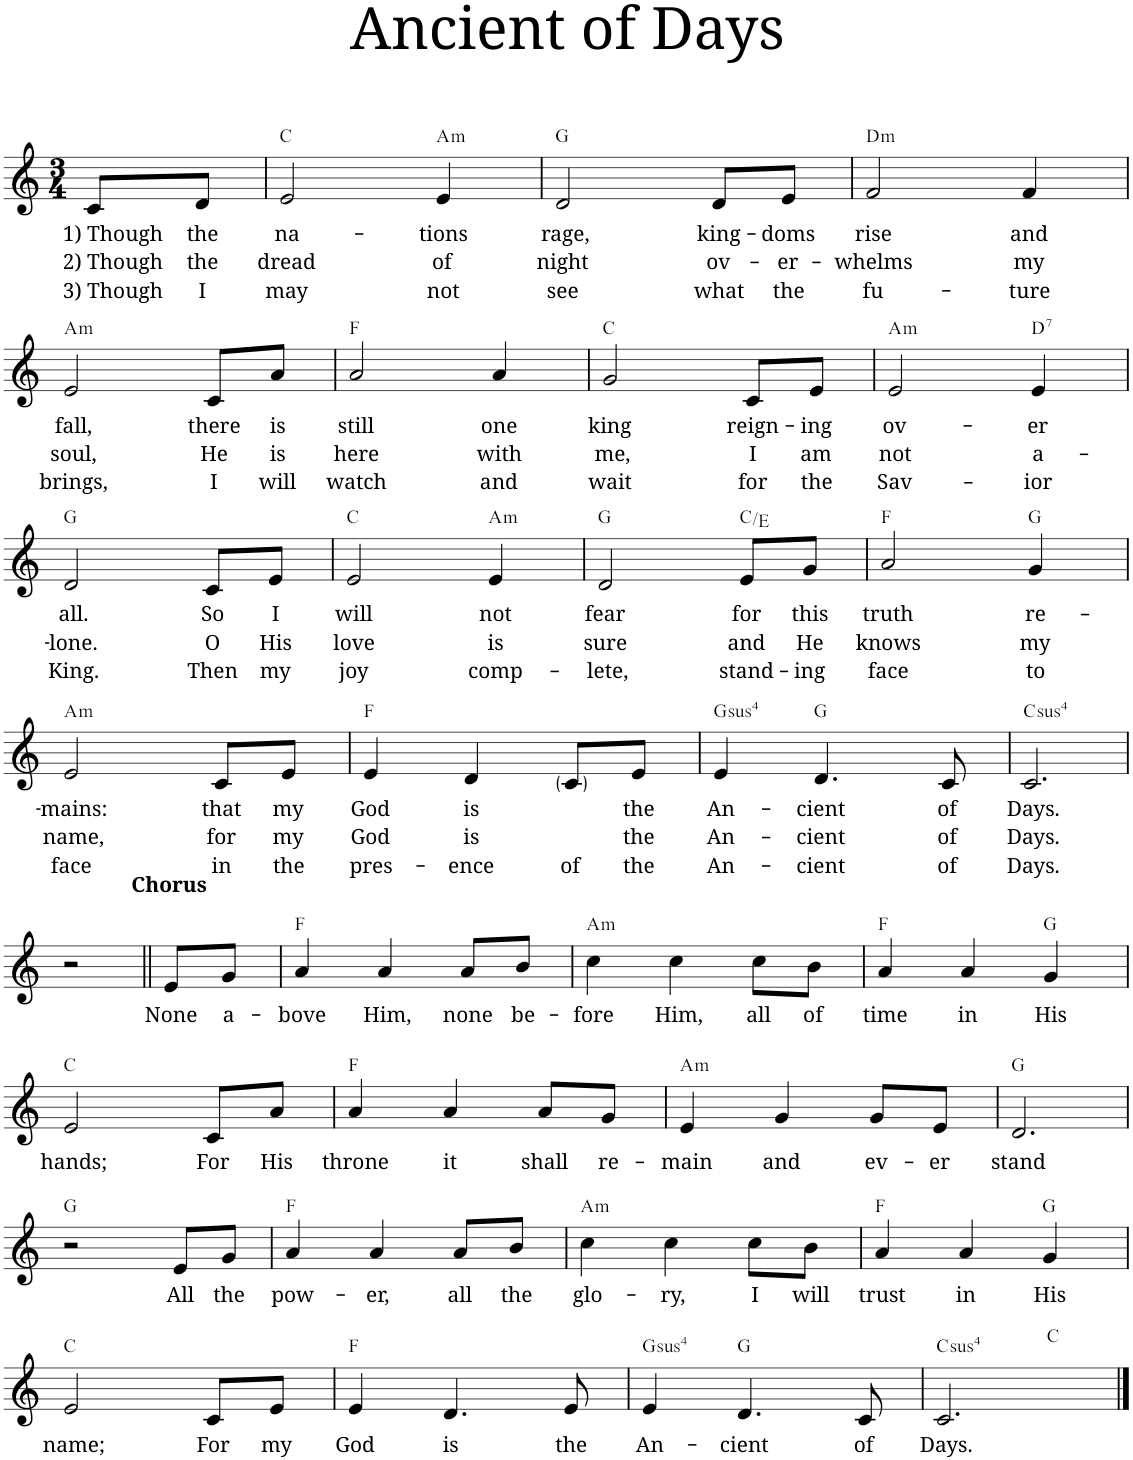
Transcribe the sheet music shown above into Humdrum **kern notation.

**kern	**text	**text	**text	**harte
*part1	*part1	*part1	*part1	*part1
*staff1	*staff1	*staff1	*staff1	*
*I"Piano	*	*	*	*
*I'Pno.	*	*	*	*
*clefG2	*	*	*	*
*k[]	*	*	*	*
*M3/4	*	*	*	*
=	=	=	=	=
!	!LO:LY:b	!LO:LY:b	!LO:LY:b	!
8c/L	1) Though	2) Though	3) Though	.
!	!LO:LY:b	!LO:LY:b	!LO:LY:b	!
8d/J	the	the	I	.
=1	=1	=1	=1	=1
!	!LO:LY:b	!LO:LY:b	!LO:LY:b	!
2e/	na-	dread	may	C:maj
!	!LO:LY:b	!LO:LY:b	!LO:LY:b	!LO:H:kt=m
4e/	-tions	of	not	A:min
=2	=2	=2	=2	=2
!	!LO:LY:b	!LO:LY:b	!LO:LY:b	!
2d/	rage,	night	see	G:maj
!	!LO:LY:b	!LO:LY:b	!LO:LY:b	!
8d/L	king-	ov-	what	.
!	!LO:LY:b	!LO:LY:b	!LO:LY:b	!
8e/J	-doms	-er-	the	.
=3	=3	=3	=3	=3
!	!LO:LY:b	!LO:LY:b	!LO:LY:b	!LO:H:kt=m
2f/	rise	-whelms	fu-	D:min
!	!LO:LY:b	!LO:LY:b	!LO:LY:b	!
4f/	and	my	-ture	.
!!LO:LB:g=z
=4	=4	=4	=4	=4
!	!LO:LY:b	!LO:LY:b	!LO:LY:b	!LO:H:kt=m
2e/	fall,	soul,	brings,	A:min
!	!LO:LY:b	!LO:LY:b	!LO:LY:b	!
8c/L	there	He	I	.
!	!LO:LY:b	!LO:LY:b	!LO:LY:b	!
8a/J	is	is	will	.
=5	=5	=5	=5	=5
!	!LO:LY:b	!LO:LY:b	!LO:LY:b	!
2a/	still	here	watch	F:maj
!	!LO:LY:b	!LO:LY:b	!LO:LY:b	!
4a/	one	with	and	.
=6	=6	=6	=6	=6
!	!LO:LY:b	!LO:LY:b	!LO:LY:b	!
2g/	king	me,	wait	C:maj
!	!LO:LY:b	!LO:LY:b	!LO:LY:b	!
8c/L	reign-	I	for	.
!	!LO:LY:b	!LO:LY:b	!LO:LY:b	!
8e/J	-ing	am	the	.
=7	=7	=7	=7	=7
!	!LO:LY:b	!LO:LY:b	!LO:LY:b	!LO:H:kt=m
2e/	ov-	not	Sav-	A:min
!	!LO:LY:b	!LO:LY:b	!LO:LY:b	!LO:H:kt=7
4e/	-er	a-	-ior	D:7
!!LO:LB:g=z
=8	=8	=8	=8	=8
!	!LO:LY:b	!LO:LY:b	!LO:LY:b	!
2d/	all.	-lone.	King.	G:maj
!	!LO:LY:b	!LO:LY:b	!LO:LY:b	!
8c/L	So	O	Then	.
!	!LO:LY:b	!LO:LY:b	!LO:LY:b	!
8e/J	I	His	my	.
=9	=9	=9	=9	=9
!	!LO:LY:b	!LO:LY:b	!LO:LY:b	!
2e/	will	love	joy	C:maj
!	!LO:LY:b	!LO:LY:b	!LO:LY:b	!LO:H:kt=m
4e/	not	is	comp-	A:min
=10	=10	=10	=10	=10
!	!LO:LY:b	!LO:LY:b	!LO:LY:b	!
2d/	fear	sure	-lete,	G:maj
!	!LO:LY:b	!LO:LY:b	!LO:LY:b	!
8e/L	for	and	stand-	C:maj/3
!	!LO:LY:b	!LO:LY:b	!LO:LY:b	!
8g/J	this	He	-ing	.
=11	=11	=11	=11	=11
!	!LO:LY:b	!LO:LY:b	!LO:LY:b	!
2a/	truth	knows	face	F:maj
!	!LO:LY:b	!LO:LY:b	!LO:LY:b	!
4g/	re-	my	to	G:maj
!!LO:LB:g=z
=12	=12	=12	=12	=12
!	!LO:LY:b	!LO:LY:b	!LO:LY:b	!LO:H:kt=m
2e/	-mains:	name,	face	A:min
!	!LO:LY:b	!LO:LY:b	!LO:LY:b	!
8c/L	that	for	in	.
!	!LO:LY:b	!LO:LY:b	!LO:LY:b	!
8e/J	my	my	the	.
=13	=13	=13	=13	=13
!	!LO:LY:b	!LO:LY:b	!LO:LY:b	!
4e/	God	God	pres-	F:maj
!	!LO:LY:b	!LO:LY:b	!LO:LY:b	!
4d/	is	is	-ence	.
!	!	!	!LO:LY:b	!
8c/L	.	.	of	.
!	!LO:LY:b	!LO:LY:b	!LO:LY:b	!
8e/J	the	the	the	.
=14	=14	=14	=14	=14
!	!LO:LY:b	!LO:LY:b	!LO:LY:b	!LO:H:kt=4
4e/	An-	An-	An-	G:sus4
!	!LO:LY:b	!LO:LY:b	!LO:LY:b	!
4.d/	-cient	-cient	-cient	G:maj
!	!LO:LY:b	!LO:LY:b	!LO:LY:b	!
8c/	of	of	of	.
=15	=15	=15	=15	=15
!	!LO:LY:b	!LO:LY:b	!LO:LY:b	!LO:H:kt=4
2.c/	Days.	Days.	Days.	C:sus4
!!LO:LB:g=z
=16	=16	=16	=16	=16
2r	.	.	.	.
=17||	=17||	=17||	=17||	=17||
!	!LO:LY:b	!LO:LY:a	!	!
8e/L	None	Chorus	.	.
!	!LO:LY:b	!	!	!
8g/J	a-	.	.	.
=18	=18	=18	=18	=18
!	!LO:LY:b	!	!	!
4a/	-bove	.	.	F:maj
!	!LO:LY:b	!	!	!
4a/	Him,	.	.	.
!	!LO:LY:b	!	!	!
8a/L	none	.	.	.
!	!LO:LY:b	!	!	!
8b/J	be-	.	.	.
=19	=19	=19	=19	=19
!	!LO:LY:b	!	!	!LO:H:kt=m
4cc\	-fore	.	.	A:min
!	!LO:LY:b	!	!	!
4cc\	Him,	.	.	.
!	!LO:LY:b	!	!	!
8cc\L	all	.	.	.
!	!LO:LY:b	!	!	!
8b\J	of	.	.	.
=20	=20	=20	=20	=20
!	!LO:LY:b	!	!	!
4a/	time	.	.	F:maj
!	!LO:LY:b	!	!	!
4a/	in	.	.	.
!	!LO:LY:b	!	!	!
4g/	His	.	.	G:maj
!!LO:LB:g=z
=21	=21	=21	=21	=21
!	!LO:LY:b	!	!	!
2e/	hands;	.	.	C:maj
!	!LO:LY:b	!	!	!
8c/L	For	.	.	.
!	!LO:LY:b	!	!	!
8a/J	His	.	.	.
=22	=22	=22	=22	=22
!	!LO:LY:b	!	!	!
4a/	throne	.	.	F:maj
!	!LO:LY:b	!	!	!
4a/	it	.	.	.
!	!LO:LY:b	!	!	!
8a/L	shall	.	.	.
!	!LO:LY:b	!	!	!
8g/J	re-	.	.	.
=23	=23	=23	=23	=23
!	!LO:LY:b	!	!	!LO:H:kt=m
4e/	-main	.	.	A:min
!	!LO:LY:b	!	!	!
4g/	and	.	.	.
!	!LO:LY:b	!	!	!
8g/L	ev-	.	.	.
!	!LO:LY:b	!	!	!
8e/J	-er	.	.	.
=24	=24	=24	=24	=24
!	!LO:LY:b	!	!	!
2.d/	stand	.	.	G:maj
!!LO:LB:g=z
=25	=25	=25	=25	=25
2r	.	.	.	G:maj
!	!LO:LY:b	!	!	!
8e/L	All	.	.	.
!	!LO:LY:b	!	!	!
8g/J	the	.	.	.
=26	=26	=26	=26	=26
!	!LO:LY:b	!	!	!
4a/	pow-	.	.	F:maj
!	!LO:LY:b	!	!	!
4a/	-er,	.	.	.
!	!LO:LY:b	!	!	!
8a/L	all	.	.	.
!	!LO:LY:b	!	!	!
8b/J	the	.	.	.
=27	=27	=27	=27	=27
!	!LO:LY:b	!	!	!LO:H:kt=m
4cc\	glo-	.	.	A:min
!	!LO:LY:b	!	!	!
4cc\	-ry,	.	.	.
!	!LO:LY:b	!	!	!
8cc\L	I	.	.	.
!	!LO:LY:b	!	!	!
8b\J	will	.	.	.
=28	=28	=28	=28	=28
!	!LO:LY:b	!	!	!
4a/	trust	.	.	F:maj
!	!LO:LY:b	!	!	!
4a/	in	.	.	.
!	!LO:LY:b	!	!	!
4g/	His	.	.	G:maj
!!LO:LB:g=z
=29	=29	=29	=29	=29
!	!LO:LY:b	!	!	!
2e/	name;	.	.	C:maj
!	!LO:LY:b	!	!	!
8c/L	For	.	.	.
!	!LO:LY:b	!	!	!
8e/J	my	.	.	.
=30	=30	=30	=30	=30
!	!LO:LY:b	!	!	!
4e/	God	.	.	F:maj
!	!LO:LY:b	!	!	!
4.d/	is	.	.	.
!	!LO:LY:b	!	!	!
8e/	the	.	.	.
=31	=31	=31	=31	=31
!	!LO:LY:b	!	!	!LO:H:kt=4
4e/	An-	.	.	G:sus4
!	!LO:LY:b	!	!	!
4.d/	-cient	.	.	G:maj
!	!LO:LY:b	!	!	!
8c/	of	.	.	.
=32	=32	=32	=32	=32
!	!LO:LY:b	!	!	!LO:H:n=2:kt=4
2.c/	Days.	.	.	C:maj C:sus4
==	==	==	==	==
*-	*-	*-	*-	*-
